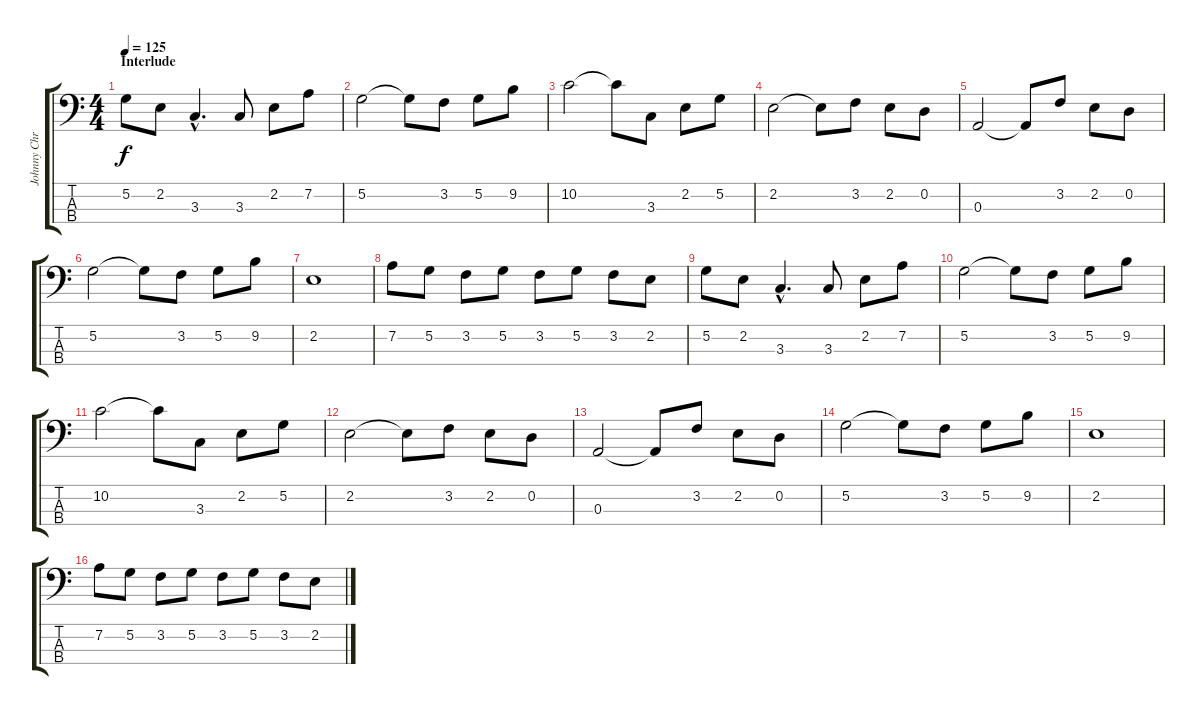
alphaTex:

\track ("Johnny Christ" "Johnny Chr") {instrument electricbasspick}
\staff {score tabs}
\tuning (G2 D2 A1 D1) {hide}
\ts (4 4)
\section ("" "Interlude")
\tempo 125
\clef f4
\ks c
5.2.8{dy f volume 12} 2.2.8 3.3{hac}.4{d} 3.3.8 2.2.8 7.2.8 |
5.2.2 5.2{t}.8 3.2.8 5.2.8 9.2.8 |
10.2.2 10.2{t}.8 3.3.8 2.2.8 5.2.8 |
2.2.2 2.2{t}.8 3.2.8 2.2.8 0.2.8 |
0.3.2 0.3{t}.8 3.2.8 2.2.8 0.2.8 |
5.2.2 5.2{t}.8 3.2.8 5.2.8 9.2.8 |
2.2.1 |
7.2.8 5.2.8 3.2.8 5.2.8 3.2.8 5.2.8 3.2.8 2.2.8 |
5.2.8 2.2.8 3.3{hac}.4{d} 3.3.8 2.2.8 7.2.8 |
5.2.2 5.2{t}.8 3.2.8 5.2.8 9.2.8 |
10.2.2 10.2{t}.8 3.3.8 2.2.8 5.2.8 |
2.2.2 2.2{t}.8 3.2.8 2.2.8 0.2.8 |
0.3.2 0.3{t}.8 3.2.8 2.2.8 0.2.8 |
5.2.2 5.2{t}.8 3.2.8 5.2.8 9.2.8 |
2.2.1 |
7.2.8 5.2.8 3.2.8 5.2.8 3.2.8 5.2.8 3.2.8 2.2.8
